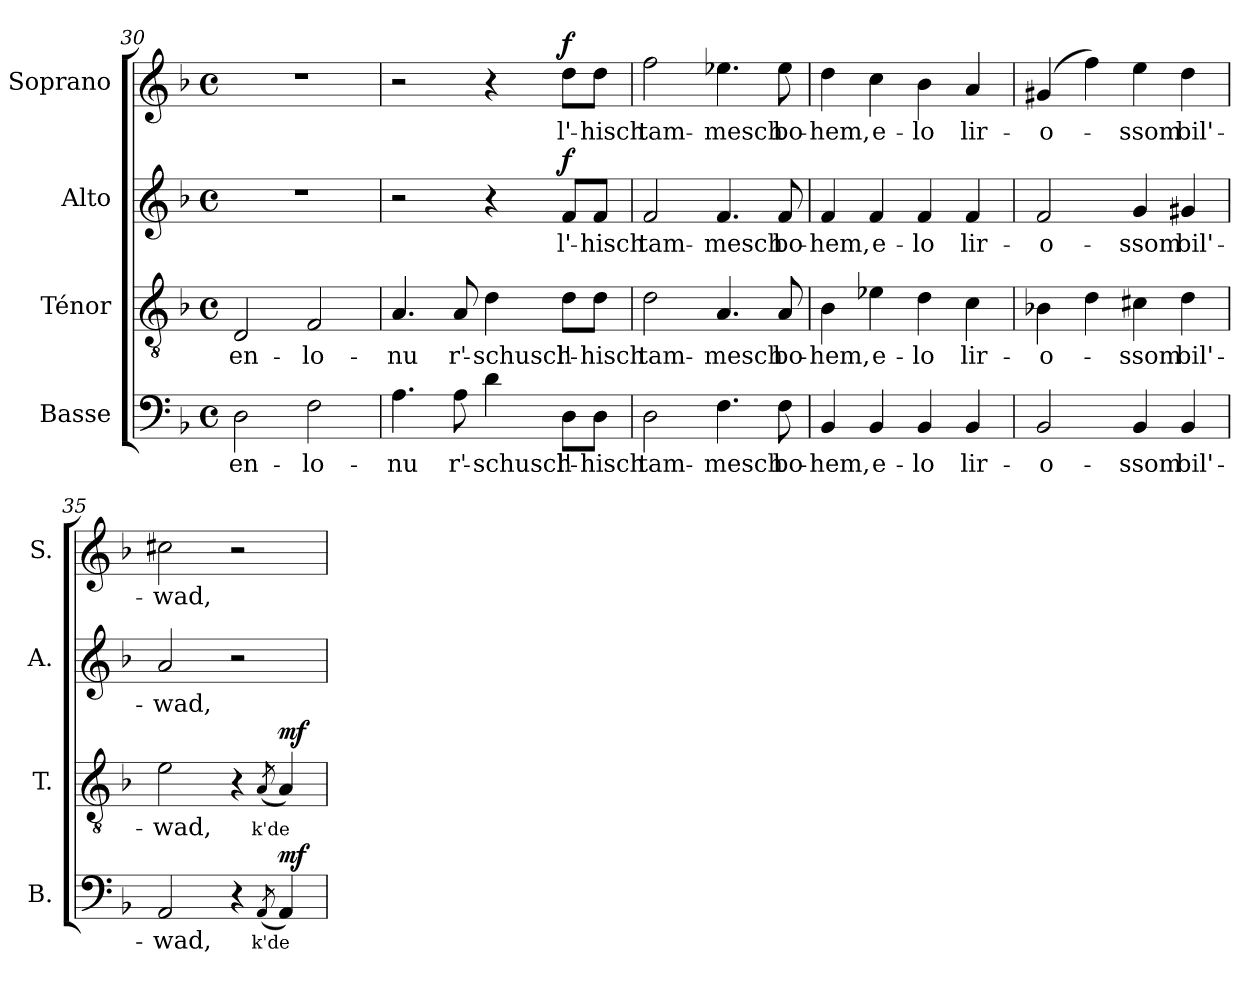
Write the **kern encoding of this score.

**kern	**text	**dynam	**kern	**text	**dynam	**kern	**text	**dynam	**kern	**text	**dynam
*part4	*part4	*part4	*part3	*part3	*part3	*part2	*part2	*part2	*part1	*part1	*part1
*staff4	*staff4	*staff4	*staff3	*staff3	*staff3	*staff2	*staff2	*staff2	*staff1	*staff1	*staff1
*I"Basse	*	*	*I"Ténor	*	*	*I"Alto	*	*	*I"Soprano	*	*
*I'B.	*	*	*I'T.	*	*	*I'A.	*	*	*I'S.	*	*
*clefF4	*	*	*clefGv2	*	*	*clefG2	*	*	*clefG2	*	*
*	*	*	*ITrd7c12	*	*	*	*	*	*	*	*
*k[b-]	*	*	*k[b-]	*	*	*k[b-]	*	*	*k[b-]	*	*
*F:	*	*	*F:	*	*	*F:	*	*	*F:	*	*
*M4/4	*	*	*M4/4	*	*	*M4/4	*	*	*M4/4	*	*
*met(c)	*	*	*met(c)	*	*	*met(c)	*	*	*met(c)	*	*
=30	=30	=30	=30	=30	=30	=30	=30	=30	=30	=30	=30
!	!LO:LY:b:color=#000000	!	!	!	!	!	!	!	!	!	!
!	!	!	!	!LO:LY:b:color=#000000	!	!	!	!	!	!	!
2Di\	-en-	.	2DDi/	-en-	.	1r	.	.	1r	.	.
!	!LO:LY:b:color=#000000	!	!	!	!	!	!	!	!	!	!
!	!	!	!	!LO:LY:b:color=#000000	!	!	!	!	!	!	!
2Fi\	-lo-	.	2FFi/	-lo-	.	.	.	.	.	.	.
=31	=31	=31	=31	=31	=31	=31	=31	=31	=31	=31	=31
!	!LO:LY:b:color=#000000	!	!	!	!	!	!	!	!	!	!
!	!	!	!	!LO:LY:b:color=#000000	!	!	!	!	!	!	!
4.Ai\	-nu	.	4.AAi/	-nu	.	2r	.	.	2r	.	.
!	!LO:LY:b:color=#000000	!	!	!	!	!	!	!	!	!	!
!	!	!	!	!LO:LY:b:color=#000000	!	!	!	!	!	!	!
8Ai\	r'-	.	8AAi/	r'-	.	.	.	.	.	.	.
!	!LO:LY:b:color=#000000	!	!	!	!	!	!	!	!	!	!
!	!	!	!	!LO:LY:b:color=#000000	!	!	!	!	!	!	!
4di\	-schusch	.	4Di\	-schusch	.	4r	.	.	4r	.	.
!	!LO:LY:b:color=#000000	!	!	!	!	!	!	!	!	!	!
!	!	!	!	!LO:LY:b:color=#000000	!	!	!	!	!	!	!
!	!	!	!	!	!	!	!LO:LY:b:color=#000000	!	!	!	!
!	!	!	!	!	!	!	!	!	!	!LO:LY:b:color=#000000	!
8Di\L	l'-	.	8Di\L	l'-	.	8fi/L	l'-	f	8ddi\L	l'-	f
!	!LO:LY:b:color=#000000	!	!	!	!	!	!	!	!	!	!
!	!	!	!	!LO:LY:b:color=#000000	!	!	!	!	!	!	!
!	!	!	!	!	!	!	!LO:LY:b:color=#000000	!	!	!	!
!	!	!	!	!	!	!	!	!	!	!LO:LY:b:color=#000000	!
8Di\J	-hisch	.	8Di\J	-hisch	.	8fi/J	-hisch	.	8ddi\J	-hisch	.
=32	=32	=32	=32	=32	=32	=32	=32	=32	=32	=32	=32
!	!LO:LY:b:color=#000000	!	!	!	!	!	!	!	!	!	!
!	!	!	!	!LO:LY:b:color=#000000	!	!	!	!	!	!	!
!	!	!	!	!	!	!	!LO:LY:b:color=#000000	!	!	!	!
!	!	!	!	!	!	!	!	!	!	!LO:LY:b:color=#000000	!
2Di\	tam-	.	2Di\	tam-	.	2fi/	tam-	.	2ffi\	tam-	.
!	!LO:LY:b:color=#000000	!	!	!	!	!	!	!	!	!	!
!	!	!	!	!LO:LY:b:color=#000000	!	!	!	!	!	!	!
!	!	!	!	!	!	!	!LO:LY:b:color=#000000	!	!	!	!
!	!	!	!	!	!	!	!	!	!	!LO:LY:b:color=#000000	!
4.Fi\	-mesch	.	4.AAi/	-mesch	.	4.fi/	-mesch	.	4.ee-Xi\	-mesch	.
!	!LO:LY:b:color=#000000	!	!	!	!	!	!	!	!	!	!
!	!	!	!	!LO:LY:b:color=#000000	!	!	!	!	!	!	!
!	!	!	!	!	!	!	!LO:LY:b:color=#000000	!	!	!	!
!	!	!	!	!	!	!	!	!	!	!LO:LY:b:color=#000000	!
8Fi\	bo-	.	8AAi/	bo-	.	8fi/	bo-	.	8ee-i\	bo-	.
!!LO:LB:g=z
=33	=33	=33	=33	=33	=33	=33	=33	=33	=33	=33	=33
!	!LO:LY:b:color=#000000	!	!	!	!	!	!	!	!	!	!
!	!	!	!	!LO:LY:b:color=#000000	!	!	!	!	!	!	!
!	!	!	!	!	!	!	!LO:LY:b:color=#000000	!	!	!	!
!	!	!	!	!	!	!	!	!	!	!LO:LY:b:color=#000000	!
4BB-i/	-hem,	.	4BB-i\	-hem,	.	4fi/	-hem,	.	4ddi\	-hem,	.
!	!LO:LY:b:color=#000000	!	!	!	!	!	!	!	!	!	!
!	!	!	!	!LO:LY:b:color=#000000	!	!	!	!	!	!	!
!	!	!	!	!	!	!	!LO:LY:b:color=#000000	!	!	!	!
!	!	!	!	!	!	!	!	!	!	!LO:LY:b:color=#000000	!
4BB-i/	e-	.	4E-Xi\	e-	.	4fi/	e-	.	4cci\	e-	.
!	!LO:LY:b:color=#000000	!	!	!	!	!	!	!	!	!	!
!	!	!	!	!LO:LY:b:color=#000000	!	!	!	!	!	!	!
!	!	!	!	!	!	!	!LO:LY:b:color=#000000	!	!	!	!
!	!	!	!	!	!	!	!	!	!	!LO:LY:b:color=#000000	!
4BB-i/	-lo	.	4Di\	-lo	.	4fi/	-lo	.	4b-i\	-lo	.
!	!LO:LY:b:color=#000000	!	!	!	!	!	!	!	!	!	!
!	!	!	!	!LO:LY:b:color=#000000	!	!	!	!	!	!	!
!	!	!	!	!	!	!	!LO:LY:b:color=#000000	!	!	!	!
!	!	!	!	!	!	!	!	!	!	!LO:LY:b:color=#000000	!
4BB-i/	lir-	.	4Ci\	lir-	.	4fi/	lir-	.	4ai/	lir-	.
=34	=34	=34	=34	=34	=34	=34	=34	=34	=34	=34	=34
!	!LO:LY:b:color=#000000	!	!	!	!	!	!	!	!	!	!
!	!	!	!	!LO:LY:b:color=#000000	!	!	!	!	!	!	!
!	!	!	!	!	!	!	!LO:LY:b:color=#000000	!	!	!	!
!	!	!	!	!	!	!	!	!	!	!LO:LY:b:color=#000000	!
2BB-i/	-o-	.	4BB-Xi\	-o-	.	2fi/	-o-	.	(4g#Xi/	-o-	.
.	.	.	4Di\	.	.	.	.	.	4ffi\)	.	.
!	!LO:LY:b:color=#000000	!	!	!	!	!	!	!	!	!	!
!	!	!	!	!LO:LY:b:color=#000000	!	!	!	!	!	!	!
!	!	!	!	!	!	!	!LO:LY:b:color=#000000	!	!	!	!
!	!	!	!	!	!	!	!	!	!	!LO:LY:b:color=#000000	!
4BB-i/	-ssom	.	4C#Xi\	-ssom	.	4gi/	-ssom	.	4eei\	-ssom	.
!	!LO:LY:b:color=#000000	!	!	!	!	!	!	!	!	!	!
!	!	!	!	!LO:LY:b:color=#000000	!	!	!	!	!	!	!
!	!	!	!	!	!	!	!LO:LY:b:color=#000000	!	!	!	!
!	!	!	!	!	!	!	!	!	!	!LO:LY:b:color=#000000	!
4BB-i/	bil'-	.	4Di\	bil'-	.	4g#Xi/	bil'-	.	4ddi\	bil'-	.
=35	=35	=35	=35	=35	=35	=35	=35	=35	=35	=35	=35
!	!LO:LY:b:color=#000000	!	!	!	!	!	!	!	!	!	!
!	!	!	!	!LO:LY:b:color=#000000	!	!	!	!	!	!	!
!	!	!	!	!	!	!	!LO:LY:b:color=#000000	!	!	!	!
!	!	!	!	!	!	!	!	!	!	!LO:LY:b:color=#000000	!
2AAi/	-wad,	.	2Ei\	-wad,	.	2ai/	-wad,	.	2cc#Xi\	-wad,	.
4r	.	.	4r	.	.	2r	.	.	2r	.	.
!	!	!	!	!LO:LY:b:color=#000000	!	!	!	!	!	!	!
!	!LO:LY:b:color=#000000	!	!	!	!	!	!	!	!	!	!
(8qAAi/	k'de	.	(8qAAi/	k'de	.	.	.	.	.	.	.
4AAi/)	.	mf	4AAi/)	.	mf	.	.	.	.	.	.
=	=	=	=	=	=	=	=	=	=	=	=
*-	*-	*-	*-	*-	*-	*-	*-	*-	*-	*-	*-
